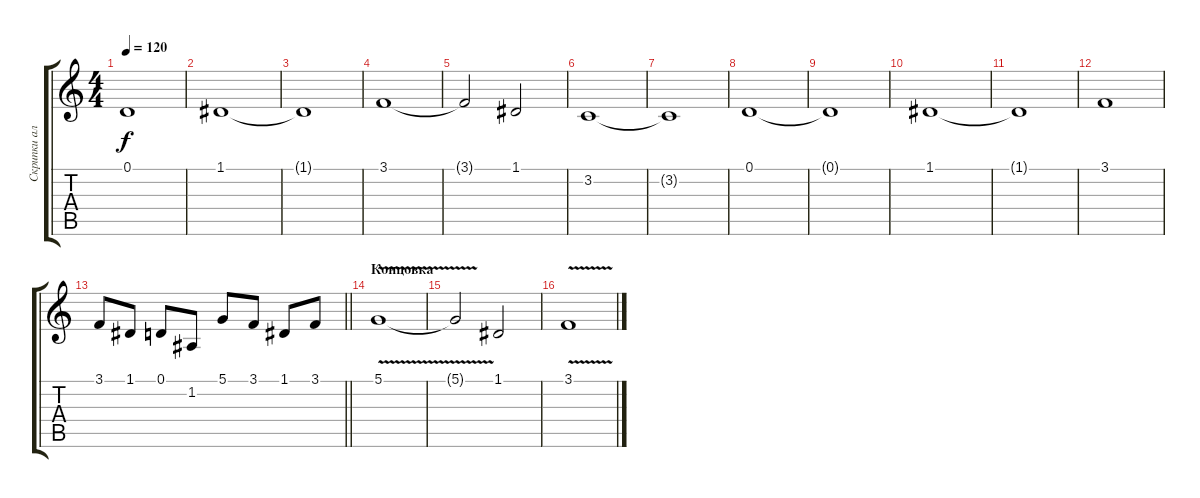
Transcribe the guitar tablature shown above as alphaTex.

\track ("Скрипки альтовые 2" "Скрипки ал") {instrument stringensemble1}
\staff {score tabs}
\tuning (D4 A3 F3 C3 G2 C2) {hide}
\ts (4 4)
\tempo 120
\clef g2
\ks c
0.1{t}.1{dy f} |
1.1.1 |
1.1{t}.1 |
3.1.1 |
3.1{t}.2 1.1.2 |
3.2.1 |
3.2{t}.1 |
0.1.1 |
0.1{t}.1 |
1.1.1 |
1.1{t}.1 |
3.1.1 |
\barLineRight lightlight
3.1.8{volume 13 instrument viola} 1.1.8 0.1.8 1.2.8 5.1.8 3.1.8 1.1.8 3.1.8 |
\section ("" "Концовка")
5.1{v}.1{volume 11} |
5.1{t}.2 1.1.2 |
3.1{v}.1
